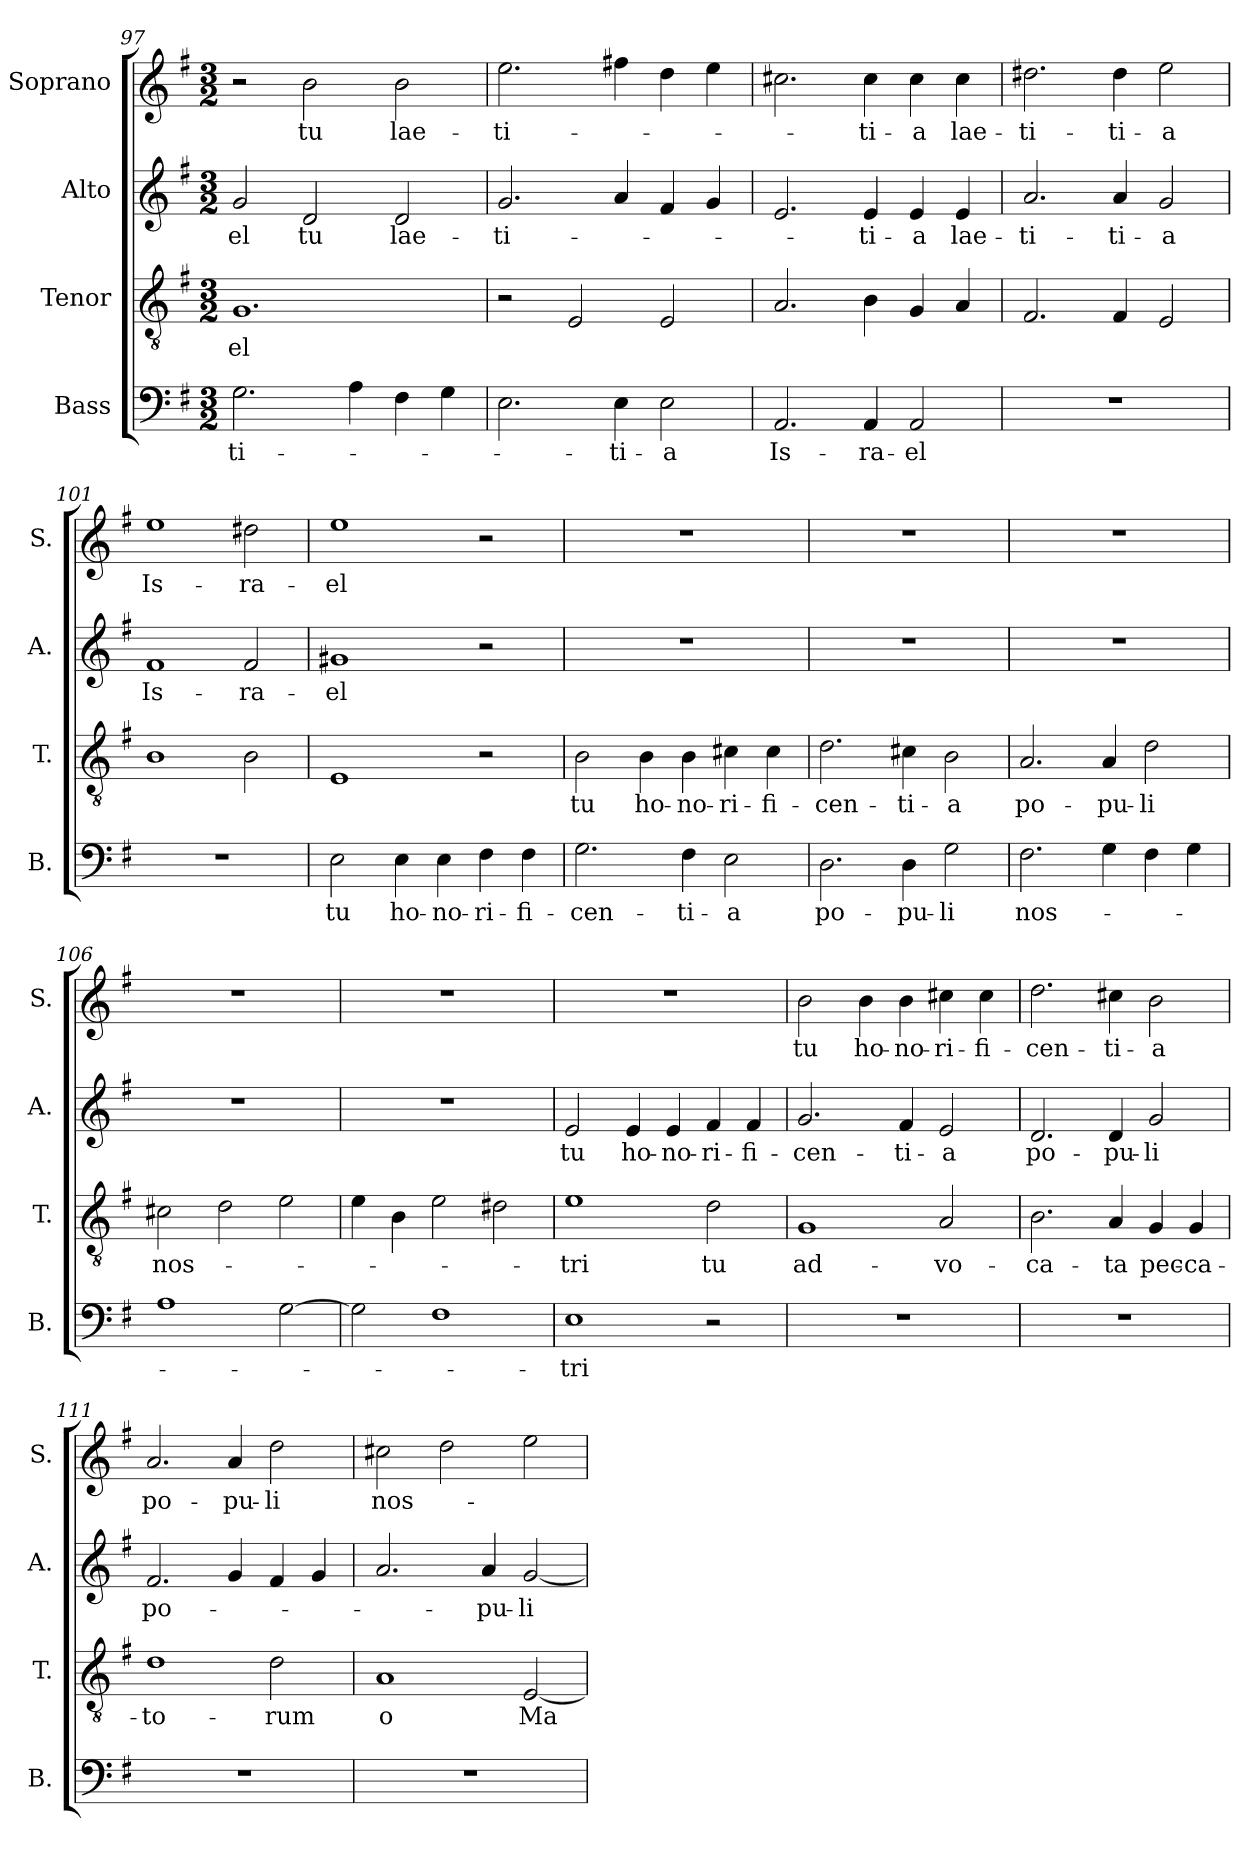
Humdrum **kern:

**kern	**text	**kern	**text	**kern	**text	**kern	**text
*part4	*part4	*part3	*part3	*part2	*part2	*part1	*part1
*staff4	*staff4	*staff3	*staff3	*staff2	*staff2	*staff1	*staff1
*I"Bass	*	*I"Tenor	*	*I"Alto	*	*I"Soprano	*
*I'B.	*	*I'T.	*	*I'A.	*	*I'S.	*
*clefF4	*	*clefGv2	*	*clefG2	*	*clefG2	*
*k[f#]	*	*k[f#]	*	*k[f#]	*	*k[f#]	*
*M3/2	*	*M3/2	*	*M3/2	*	*M3/2	*
=97	=97	=97	=97	=97	=97	=97	=97
!	!LO:LY:b	!	!LO:LY:b	!	!LO:LY:b	!	!
2.G\	-ti-	1.G	-el	2g/	-el	2r	.
!	!	!	!	!	!LO:LY:b	!	!LO:LY:b
.	.	.	.	2d/	tu	2b\	tu
4A\	.	.	.	.	.	.	.
!	!	!	!	!	!LO:LY:b	!	!LO:LY:b
4F#\	.	.	.	2d/	lae-	2b\	lae-
4G\	.	.	.	.	.	.	.
=98	=98	=98	=98	=98	=98	=98	=98
!	!	!	!	!	!LO:LY:b	!	!LO:LY:b
2.E\	.	2r	.	2.g/	-ti-	2.ee\	-ti-
.	.	2E/	.	.	.	.	.
!	!LO:LY:b	!	!	!	!	!	!
4E\	-ti-	.	.	4a/	.	4ff#X\	.
!	!LO:LY:b	!	!	!	!	!	!
2E\	-a	2E/	.	4f#/	.	4dd\	.
.	.	.	.	4g/	.	4ee\	.
=99	=99	=99	=99	=99	=99	=99	=99
!	!LO:LY:b	!	!	!	!	!	!
2.AA/	Is-	2.A/	.	2.e/	.	2.cc#X\	.
!	!LO:LY:b	!	!	!	!LO:LY:b	!	!LO:LY:b
4AA/	-ra-	4B\	.	4e/	-ti-	4cc#\	-ti-
!	!LO:LY:b	!	!	!	!LO:LY:b	!	!LO:LY:b
2AA/	-el	4G/	.	4e/	-a	4cc#\	-a
!	!	!	!	!	!LO:LY:b	!	!LO:LY:b
.	.	4A/	.	4e/	lae-	4cc#\	lae-
=100	=100	=100	=100	=100	=100	=100	=100
!	!	!	!	!	!LO:LY:b	!	!LO:LY:b
1.r	.	2.F#/	.	2.a/	-ti-	2.dd#X\	-ti-
!	!	!	!	!	!LO:LY:b	!	!LO:LY:b
.	.	4F#/	.	4a/	-ti-	4dd#\	-ti-
!	!	!	!	!	!LO:LY:b	!	!LO:LY:b
.	.	2E/	.	2g/	-a	2ee\	-a
=101	=101	=101	=101	=101	=101	=101	=101
!	!	!	!	!	!LO:LY:b	!	!LO:LY:b
1.r	.	1B	.	1f#	Is-	1ee	Is-
!	!	!	!	!	!LO:LY:b	!	!LO:LY:b
.	.	2B\	.	2f#/	-ra-	2dd#X\	-ra-
!!LO:LB:g=z
=102	=102	=102	=102	=102	=102	=102	=102
!	!LO:LY:b	!	!	!	!LO:LY:b	!	!LO:LY:b
2E\	tu	1E	.	1g#X	-el	1ee	-el
!	!LO:LY:b	!	!	!	!	!	!
4E\	ho-	.	.	.	.	.	.
!	!LO:LY:b	!	!	!	!	!	!
4E\	-no-	.	.	.	.	.	.
!	!LO:LY:b	!	!	!	!	!	!
4F#\	-ri-	2r	.	2r	.	2r	.
!	!LO:LY:b	!	!	!	!	!	!
4F#\	-fi-	.	.	.	.	.	.
=103	=103	=103	=103	=103	=103	=103	=103
!	!LO:LY:b	!	!LO:LY:b	!	!	!	!
2.G\	-cen-	2B\	tu	1.r	.	1.r	.
!	!	!	!LO:LY:b	!	!	!	!
.	.	4B\	ho-	.	.	.	.
!	!LO:LY:b	!	!LO:LY:b	!	!	!	!
4F#\	-ti-	4B\	-no-	.	.	.	.
!	!LO:LY:b	!	!LO:LY:b	!	!	!	!
2E\	-a	4c#X\	-ri-	.	.	.	.
!	!	!	!LO:LY:b	!	!	!	!
.	.	4c#\	-fi-	.	.	.	.
=104	=104	=104	=104	=104	=104	=104	=104
!	!LO:LY:b	!	!LO:LY:b	!	!	!	!
2.D\	po-	2.d\	-cen-	1.r	.	1.r	.
!	!LO:LY:b	!	!LO:LY:b	!	!	!	!
4D\	-pu-	4c#X\	-ti-	.	.	.	.
!	!LO:LY:b	!	!LO:LY:b	!	!	!	!
2G\	-li	2B\	-a	.	.	.	.
=105	=105	=105	=105	=105	=105	=105	=105
!	!LO:LY:b	!	!LO:LY:b	!	!	!	!
2.F#\	nos-	2.A/	po-	1.r	.	1.r	.
!	!	!	!LO:LY:b	!	!	!	!
4G\	.	4A/	-pu-	.	.	.	.
!	!	!	!LO:LY:b	!	!	!	!
4F#\	.	2d\	-li	.	.	.	.
4G\	.	.	.	.	.	.	.
=106	=106	=106	=106	=106	=106	=106	=106
!	!	!	!LO:LY:b	!	!	!	!
1A	.	2c#X\	nos-	1.r	.	1.r	.
.	.	2d\	.	.	.	.	.
[2G\	.	2e\	.	.	.	.	.
=107	=107	=107	=107	=107	=107	=107	=107
2G\]	.	4e\	.	1.r	.	1.r	.
.	.	4B\	.	.	.	.	.
1F#	.	2e\	.	.	.	.	.
.	.	2d#X\	.	.	.	.	.
!!LO:PB:g=z
=108	=108	=108	=108	=108	=108	=108	=108
!	!LO:LY:b	!	!LO:LY:b	!	!LO:LY:b	!	!
1E	-tri	1e	-tri	2e/	tu	1.r	.
!	!	!	!	!	!LO:LY:b	!	!
.	.	.	.	4e/	ho-	.	.
!	!	!	!	!	!LO:LY:b	!	!
.	.	.	.	4e/	-no-	.	.
!	!	!	!LO:LY:b	!	!LO:LY:b	!	!
2r	.	2d\	tu	4f#/	-ri-	.	.
!	!	!	!	!	!LO:LY:b	!	!
.	.	.	.	4f#/	-fi-	.	.
=109	=109	=109	=109	=109	=109	=109	=109
!	!	!	!LO:LY:b	!	!LO:LY:b	!	!LO:LY:b
1.r	.	1G	ad-	2.g/	-cen-	2b\	tu
!	!	!	!	!	!	!	!LO:LY:b
.	.	.	.	.	.	4b\	ho-
!	!	!	!	!	!LO:LY:b	!	!LO:LY:b
.	.	.	.	4f#/	-ti-	4b\	-no-
!	!	!	!LO:LY:b	!	!LO:LY:b	!	!LO:LY:b
.	.	2A/	-vo-	2e/	-a	4cc#X\	-ri-
!	!	!	!	!	!	!	!LO:LY:b
.	.	.	.	.	.	4cc#\	-fi-
=110	=110	=110	=110	=110	=110	=110	=110
!	!	!	!LO:LY:b	!	!LO:LY:b	!	!LO:LY:b
1.r	.	2.B\	-ca-	2.d/	po-	2.dd\	-cen-
!	!	!	!LO:LY:b	!	!LO:LY:b	!	!LO:LY:b
.	.	4A/	-ta	4d/	-pu-	4cc#X\	-ti-
!	!	!	!LO:LY:b	!	!LO:LY:b	!	!LO:LY:b
.	.	4G/	pec-	2g/	-li	2b\	-a
!	!	!	!LO:LY:b	!	!	!	!
.	.	4G/	-ca-	.	.	.	.
=111	=111	=111	=111	=111	=111	=111	=111
!	!	!	!LO:LY:b	!	!LO:LY:b	!	!LO:LY:b
1.r	.	1d	-to-	2.f#/	po-	2.a/	po-
!	!	!	!	!	!	!	!LO:LY:b
.	.	.	.	4g/	.	4a/	-pu-
!	!	!	!LO:LY:b	!	!	!	!LO:LY:b
.	.	2d\	-rum	4f#/	.	2dd\	-li
.	.	.	.	4g/	.	.	.
=112	=112	=112	=112	=112	=112	=112	=112
!	!	!	!LO:LY:b	!	!	!	!LO:LY:b
1.r	.	1A	o	2.a/	.	2cc#X\	nos-
.	.	.	.	.	.	2dd\	.
!	!	!	!	!	!LO:LY:b	!	!
.	.	.	.	4a/	-pu-	.	.
!	!	!	!LO:LY:b	!	!LO:LY:b	!	!
.	.	[2E/	Ma-	[2g/	-li-	2ee\	.
=	=	=	=	=	=	=	=
*-	*-	*-	*-	*-	*-	*-	*-
